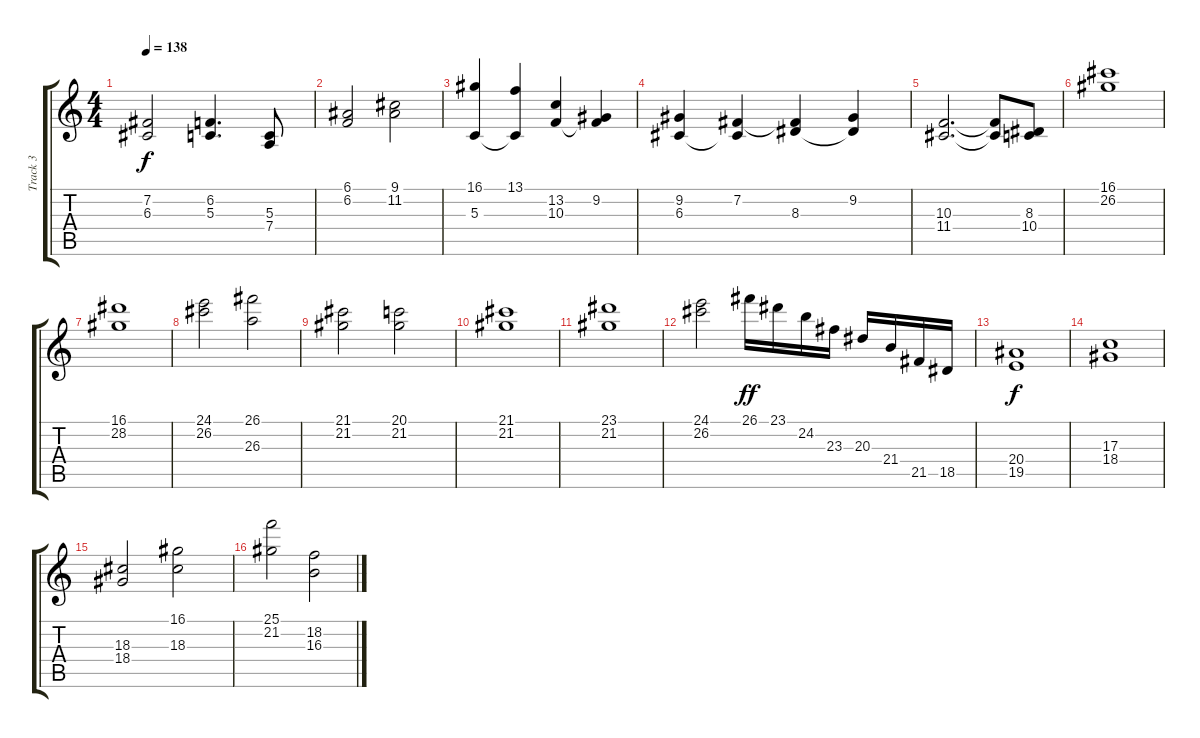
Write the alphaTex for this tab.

\track ("Track 3" "Track 3") {instrument stringensemble1}
\staff {score tabs}
\tuning (E4 B3 G3 D3 A2 E2) {hide}
\ts (4 4)
\tempo 138
\clef g2
\ks c
(7.2 6.3).2{dy f} (6.2 5.3).4{d} (5.3 7.4).8 |
(6.1 6.2).2 (9.1 11.2).2 |
(16.1 5.3).4 (13.1 5.3{t}).4 (13.2 10.3).4 (9.2 10.3{t}).4 |
(9.2 6.3).4 (7.2 6.3{t}).4 (7.2{t} 8.3).4 (9.2 8.3{t}).4 |
(10.3 11.4).2{d} (10.3{t} 11.4{t}).8 (8.3 10.4).8 |
(16.1 26.2).1 |
(16.1 28.2).1 |
(24.1 26.2).2 (26.1 26.3).2 |
(21.1 21.2).2 (20.1 21.2).2 |
(21.1 21.2).1 |
(23.1 21.2).1 |
(24.1 26.2).2 26.1.16{dy ff} 23.1.16 24.2.16 23.3.16 20.3.16 21.4.16 21.5.16 18.5.16 |
(20.4 19.5).1{dy f} |
(17.3 18.4).1 |
(18.3 18.4).2 (16.1 18.3).2 |
(25.1 21.2).2 (18.2 16.3).2
